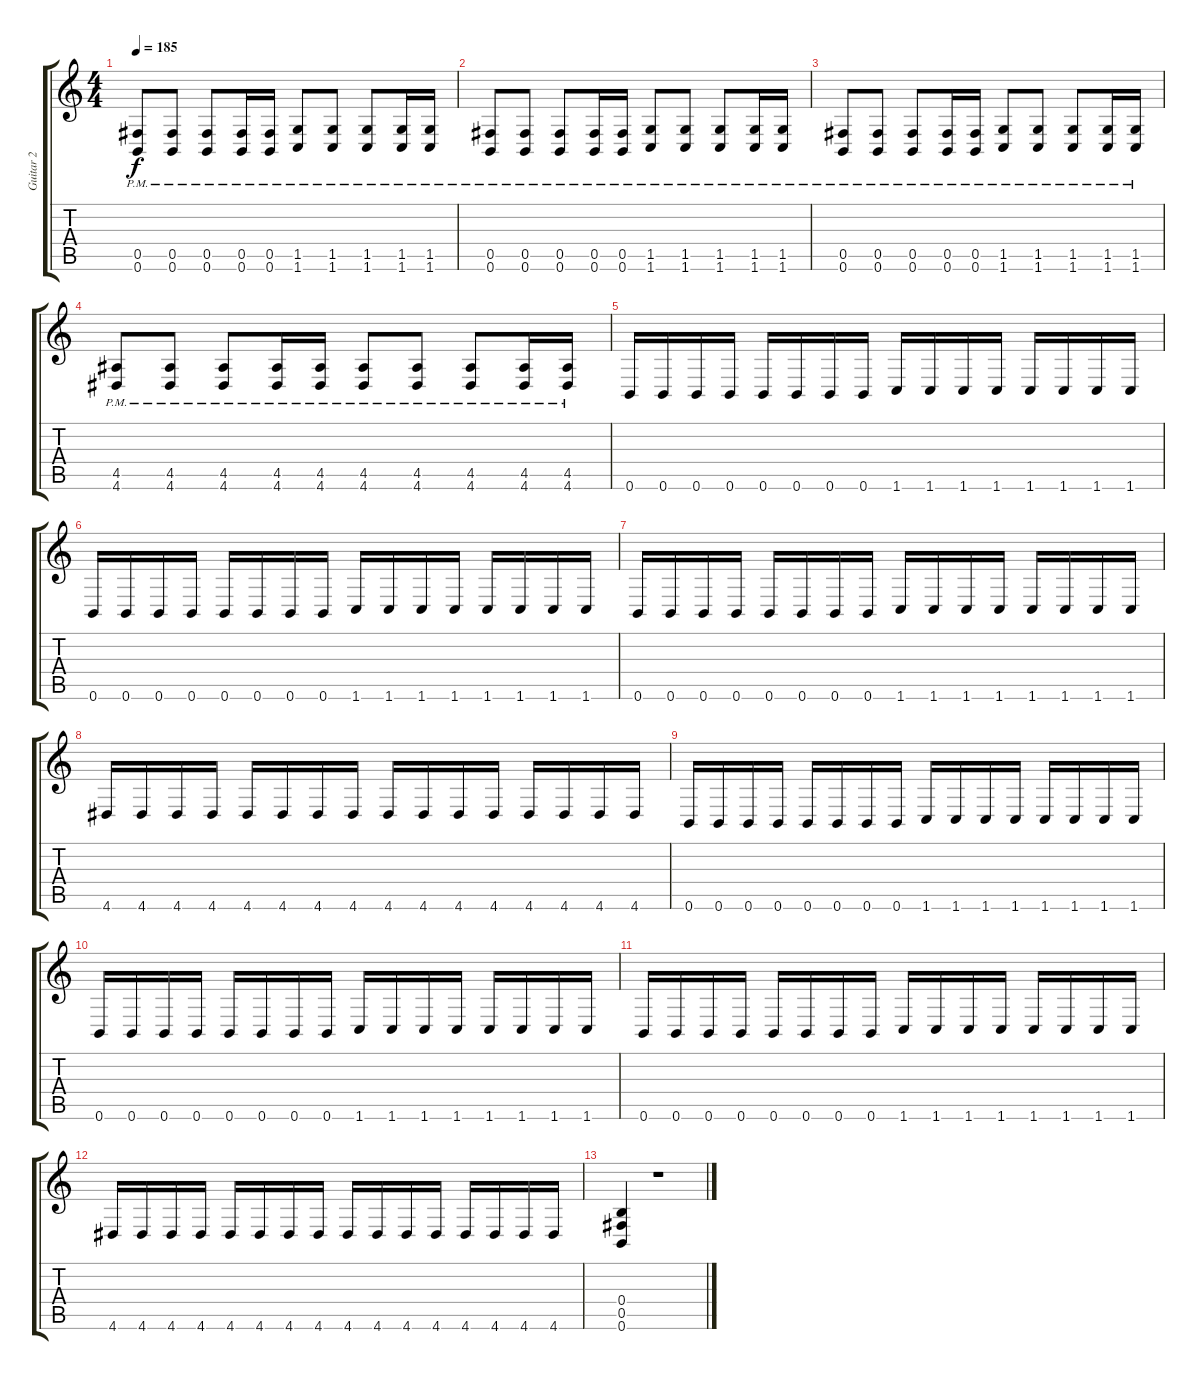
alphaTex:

\track ("Guitar 2" "Guitar 2") {instrument overdrivenguitar}
\staff {score tabs}
\tuning (Db4 Ab3 E3 B2 Gb2 B1) {hide}
\ts (4 4)
\tempo 185
\clef g2
\ks c
(0.5{pm} 0.6{pm}).8{dy f} (0.5{pm} 0.6{pm}).8 (0.5{pm} 0.6{pm}).8 (0.5{pm} 0.6{pm}).16 (0.5{pm} 0.6{pm}).16 (1.5{pm} 1.6{pm}).8 (1.5{pm} 1.6{pm}).8 (1.5{pm} 1.6{pm}).8 (1.5{pm} 1.6{pm}).16 (1.5{pm} 1.6{pm}).16 |
(0.5{pm} 0.6{pm}).8 (0.5{pm} 0.6{pm}).8 (0.5{pm} 0.6{pm}).8 (0.5{pm} 0.6{pm}).16 (0.5{pm} 0.6{pm}).16 (1.5{pm} 1.6{pm}).8 (1.5{pm} 1.6{pm}).8 (1.5{pm} 1.6{pm}).8 (1.5{pm} 1.6{pm}).16 (1.5{pm} 1.6{pm}).16 |
(0.5{pm} 0.6{pm}).8 (0.5{pm} 0.6{pm}).8 (0.5{pm} 0.6{pm}).8 (0.5{pm} 0.6{pm}).16 (0.5{pm} 0.6{pm}).16 (1.5{pm} 1.6{pm}).8 (1.5{pm} 1.6{pm}).8 (1.5{pm} 1.6{pm}).8 (1.5{pm} 1.6{pm}).16 (1.5{pm} 1.6{pm}).16 |
(4.5{pm} 4.6{pm}).8 (4.5{pm} 4.6{pm}).8 (4.5{pm} 4.6{pm}).8 (4.5{pm} 4.6{pm}).16 (4.5{pm} 4.6{pm}).16 (4.5{pm} 4.6{pm}).8 (4.5{pm} 4.6{pm}).8 (4.5{pm} 4.6{pm}).8 (4.5{pm} 4.6{pm}).16 (4.5{pm} 4.6{pm}).16 |
0.6.16 0.6.16 0.6.16 0.6.16 0.6.16 0.6.16 0.6.16 0.6.16 1.6.16 1.6.16 1.6.16 1.6.16 1.6.16 1.6.16 1.6.16 1.6.16 |
0.6.16 0.6.16 0.6.16 0.6.16 0.6.16 0.6.16 0.6.16 0.6.16 1.6.16 1.6.16 1.6.16 1.6.16 1.6.16 1.6.16 1.6.16 1.6.16 |
0.6.16 0.6.16 0.6.16 0.6.16 0.6.16 0.6.16 0.6.16 0.6.16 1.6.16 1.6.16 1.6.16 1.6.16 1.6.16 1.6.16 1.6.16 1.6.16 |
4.6.16 4.6.16 4.6.16 4.6.16 4.6.16 4.6.16 4.6.16 4.6.16 4.6.16 4.6.16 4.6.16 4.6.16 4.6.16 4.6.16 4.6.16 4.6.16 |
0.6.16 0.6.16 0.6.16 0.6.16 0.6.16 0.6.16 0.6.16 0.6.16 1.6.16 1.6.16 1.6.16 1.6.16 1.6.16 1.6.16 1.6.16 1.6.16 |
0.6.16 0.6.16 0.6.16 0.6.16 0.6.16 0.6.16 0.6.16 0.6.16 1.6.16 1.6.16 1.6.16 1.6.16 1.6.16 1.6.16 1.6.16 1.6.16 |
0.6.16 0.6.16 0.6.16 0.6.16 0.6.16 0.6.16 0.6.16 0.6.16 1.6.16 1.6.16 1.6.16 1.6.16 1.6.16 1.6.16 1.6.16 1.6.16 |
4.6.16 4.6.16 4.6.16 4.6.16 4.6.16 4.6.16 4.6.16 4.6.16 4.6.16 4.6.16 4.6.16 4.6.16 4.6.16 4.6.16 4.6.16 4.6.16 |
(0.4 0.5 0.6).4 r.1
